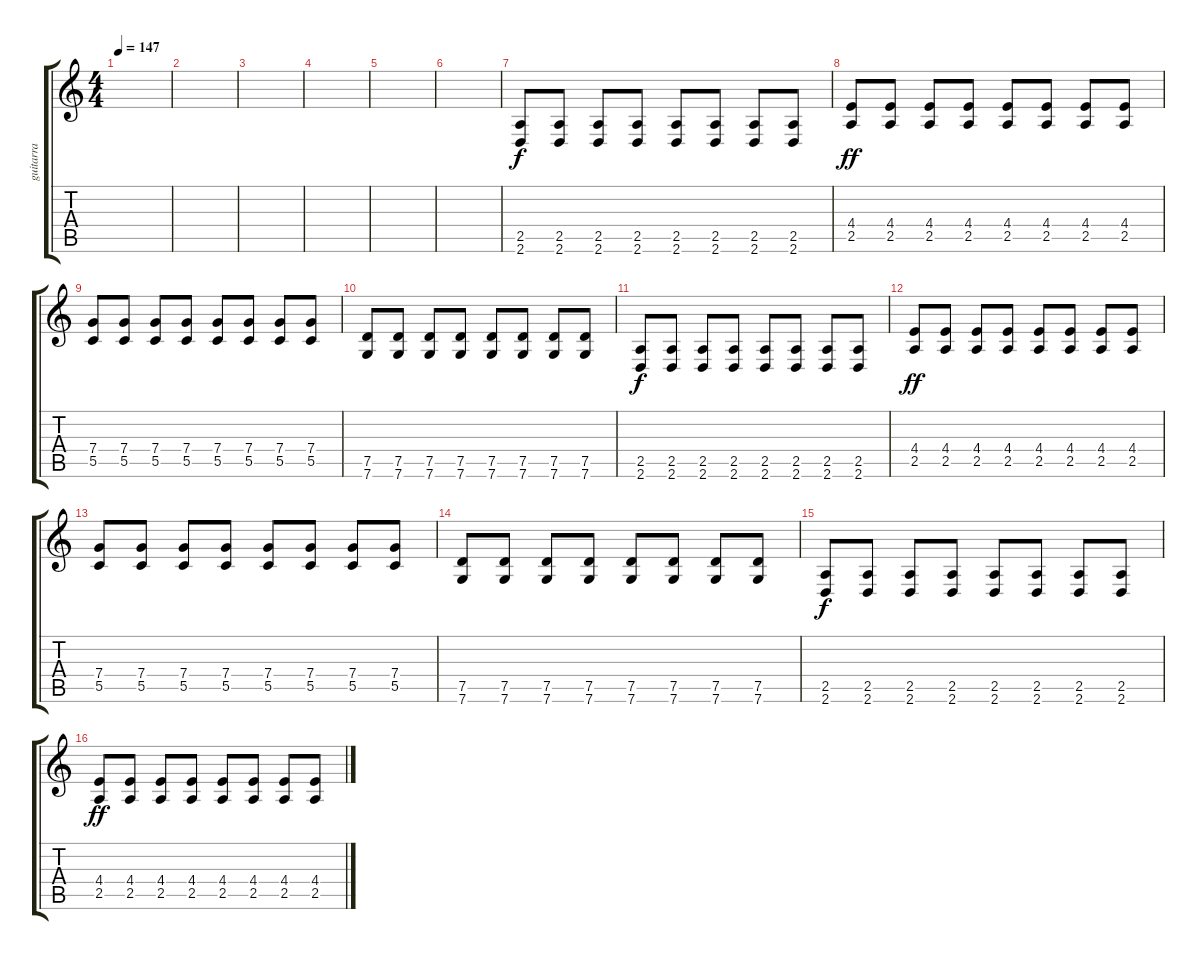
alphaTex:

\track ("guitarra" "guitarra") {instrument distortionguitar}
\staff {score tabs}
\tuning (D4 A3 F3 C3 G2 C2) {hide}
\ts (4 4)
\tempo 147
\clef g2
\ks c
|
|
|
|
|
|
(2.5 2.6).8 (2.5 2.6).8 (2.5 2.6).8 (2.5 2.6).8 (2.5 2.6).8 (2.5 2.6).8 (2.5 2.6).8 (2.5 2.6).8 |
(4.4 2.5).8{dy ff} (4.4 2.5).8 (4.4 2.5).8 (4.4 2.5).8 (4.4 2.5).8 (4.4 2.5).8 (4.4 2.5).8 (4.4 2.5).8 |
(7.4 5.5).8 (7.4 5.5).8 (7.4 5.5).8 (7.4 5.5).8 (7.4 5.5).8 (7.4 5.5).8 (7.4 5.5).8 (7.4 5.5).8 |
(7.5 7.6).8 (7.5 7.6).8 (7.5 7.6).8 (7.5 7.6).8 (7.5 7.6).8 (7.5 7.6).8 (7.5 7.6).8 (7.5 7.6).8 |
(2.5 2.6).8{dy f} (2.5 2.6).8 (2.5 2.6).8 (2.5 2.6).8 (2.5 2.6).8 (2.5 2.6).8 (2.5 2.6).8 (2.5 2.6).8 |
(4.4 2.5).8{dy ff} (4.4 2.5).8 (4.4 2.5).8 (4.4 2.5).8 (4.4 2.5).8 (4.4 2.5).8 (4.4 2.5).8 (4.4 2.5).8 |
(7.4 5.5).8 (7.4 5.5).8 (7.4 5.5).8 (7.4 5.5).8 (7.4 5.5).8 (7.4 5.5).8 (7.4 5.5).8 (7.4 5.5).8 |
(7.5 7.6).8 (7.5 7.6).8 (7.5 7.6).8 (7.5 7.6).8 (7.5 7.6).8 (7.5 7.6).8 (7.5 7.6).8 (7.5 7.6).8 |
(2.5 2.6).8{dy f} (2.5 2.6).8 (2.5 2.6).8 (2.5 2.6).8 (2.5 2.6).8 (2.5 2.6).8 (2.5 2.6).8 (2.5 2.6).8 |
(4.4 2.5).8{dy ff} (4.4 2.5).8 (4.4 2.5).8 (4.4 2.5).8 (4.4 2.5).8 (4.4 2.5).8 (4.4 2.5).8 (4.4 2.5).8
